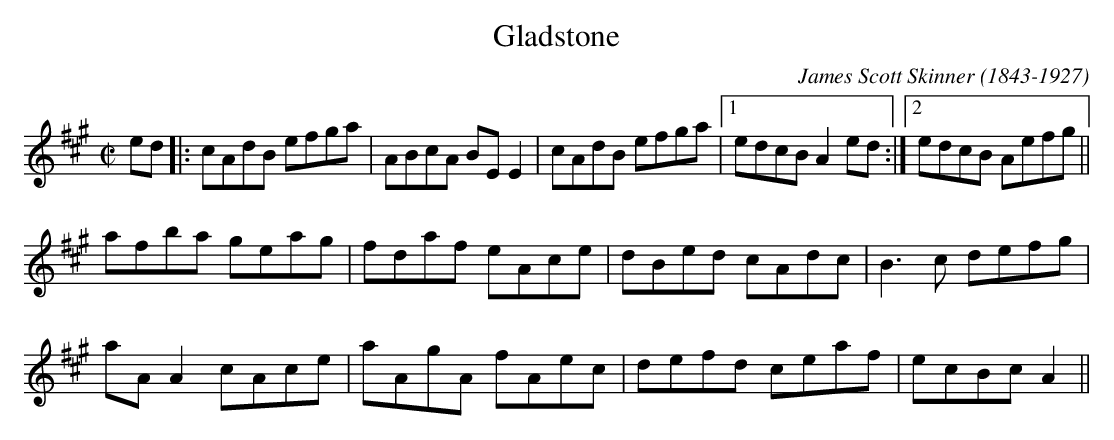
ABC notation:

X:1
T:Gladstone
C:James Scott Skinner (1843-1927)
M:C|
K:A
ed|:cAdB efga|ABcA BEE2|cAdB efga|1 edcB A2ed:|2 edcB Aefg||
afba geag|fdaf eAce|dBed cAdc|B3c defg|
aAA2 cAce|aAgA fAec|defd ceaf|ecBc A2||
